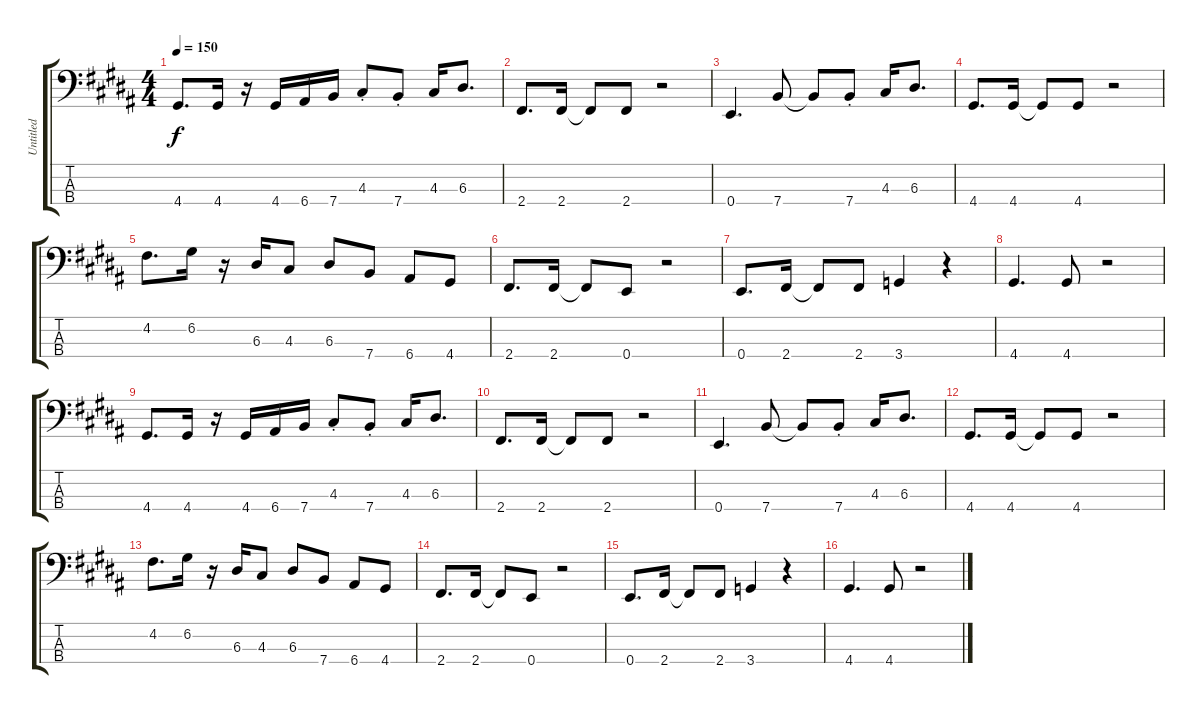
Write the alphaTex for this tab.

\track ("Untitled" "Untitled") {instrument electricbassfinger}
\staff {score tabs}
\tuning (G2 D2 A1 E1) {hide}
\ts (4 4)
\tempo 150
\clef f4
\ks g#minor
4.4.8{d dy f} 4.4.16 r.16 4.4.16 6.4.16 7.4.16 4.3{st}.8 7.4{st}.8 4.3.16 6.3.8{d} |
\ks b
2.4.8{d} 2.4.16 2.4{t}.8 2.4.8 r.2 |
\ks g#minor
0.4.4{d} 7.4.8 7.4{t}.8 7.4{st}.8 4.3.16 6.3.8{d} |
\ks b
4.4.8{d} 4.4.16 4.4{t}.8 4.4.8 r.2 |
\ks g#minor
4.2.8{d} 6.2.16 r.16 6.3.16 4.3.8 6.3.8 7.4.8 6.4.8 4.4.8 |
\ks b
2.4.8{d} 2.4.16 2.4{t}.8 0.4.8 r.2 |
\ks g#minor
0.4.8{d} 2.4.16 2.4{t}.8 2.4.8 3.4.4 r.4 |
\ks b
4.4.4{d} 4.4.8 r.2 |
\ks g#minor
4.4.8{d} 4.4.16 r.16 4.4.16 6.4.16 7.4.16 4.3{st}.8 7.4{st}.8 4.3.16 6.3.8{d} |
\ks b
2.4.8{d} 2.4.16 2.4{t}.8 2.4.8 r.2 |
\ks g#minor
0.4.4{d} 7.4.8 7.4{t}.8 7.4{st}.8 4.3.16 6.3.8{d} |
\ks b
4.4.8{d} 4.4.16 4.4{t}.8 4.4.8 r.2 |
\ks g#minor
4.2.8{d} 6.2.16 r.16 6.3.16 4.3.8 6.3.8 7.4.8 6.4.8 4.4.8 |
2.4.8{d} 2.4.16 2.4{t}.8 0.4.8 r.2 |
\ks b
0.4.8{d} 2.4.16 2.4{t}.8 2.4.8 3.4.4 r.4 |
\ks g#minor
4.4.4{d} 4.4.8 r.2
